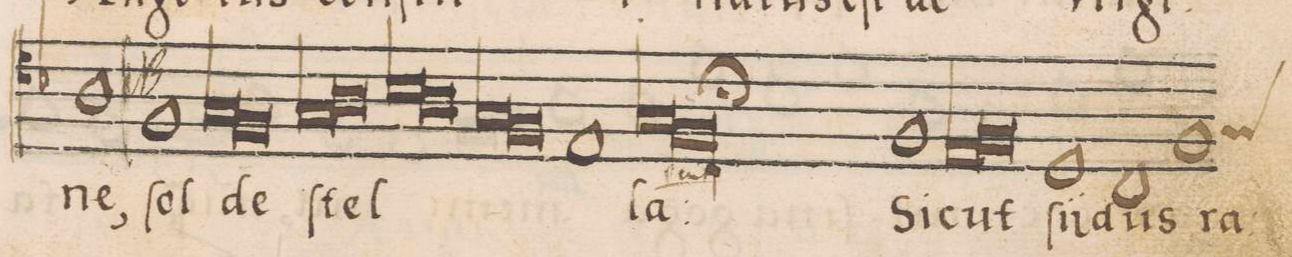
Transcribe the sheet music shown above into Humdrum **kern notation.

**kern	**text
*I"TENOR	*
*clefC4	*
*k[b-]	*
*met(C)	*
*M2/1	*
1A	-ne,
1F	ſol
=30-	=30-
*lig	*
1G	de
1F	.
*Xlig	*
=31-	=31-
*lig	*
1G	ſtel-
1A	.
*Xlig	*
=32-	=32-
*lig	*
1B-	.
1A	.
*Xlig	*
=33-	=33-
*lig	*
1G	.
1F	.
*Xlig	*
=34-	=34-
1E	.
*lig	*
1G	-la:
=35-	=35-
0F\;l	.
*Xlig	*
=36-	=36-
1F	Sic-
*lig	*
1E	-ut
=37-	=37-
1F	.
*Xlig	*
1D	ſii-
=38-	=38-
1C	-dus
*custos:G	*
1F	ra-
=39-	=39-
*lig	*
*-	*-
